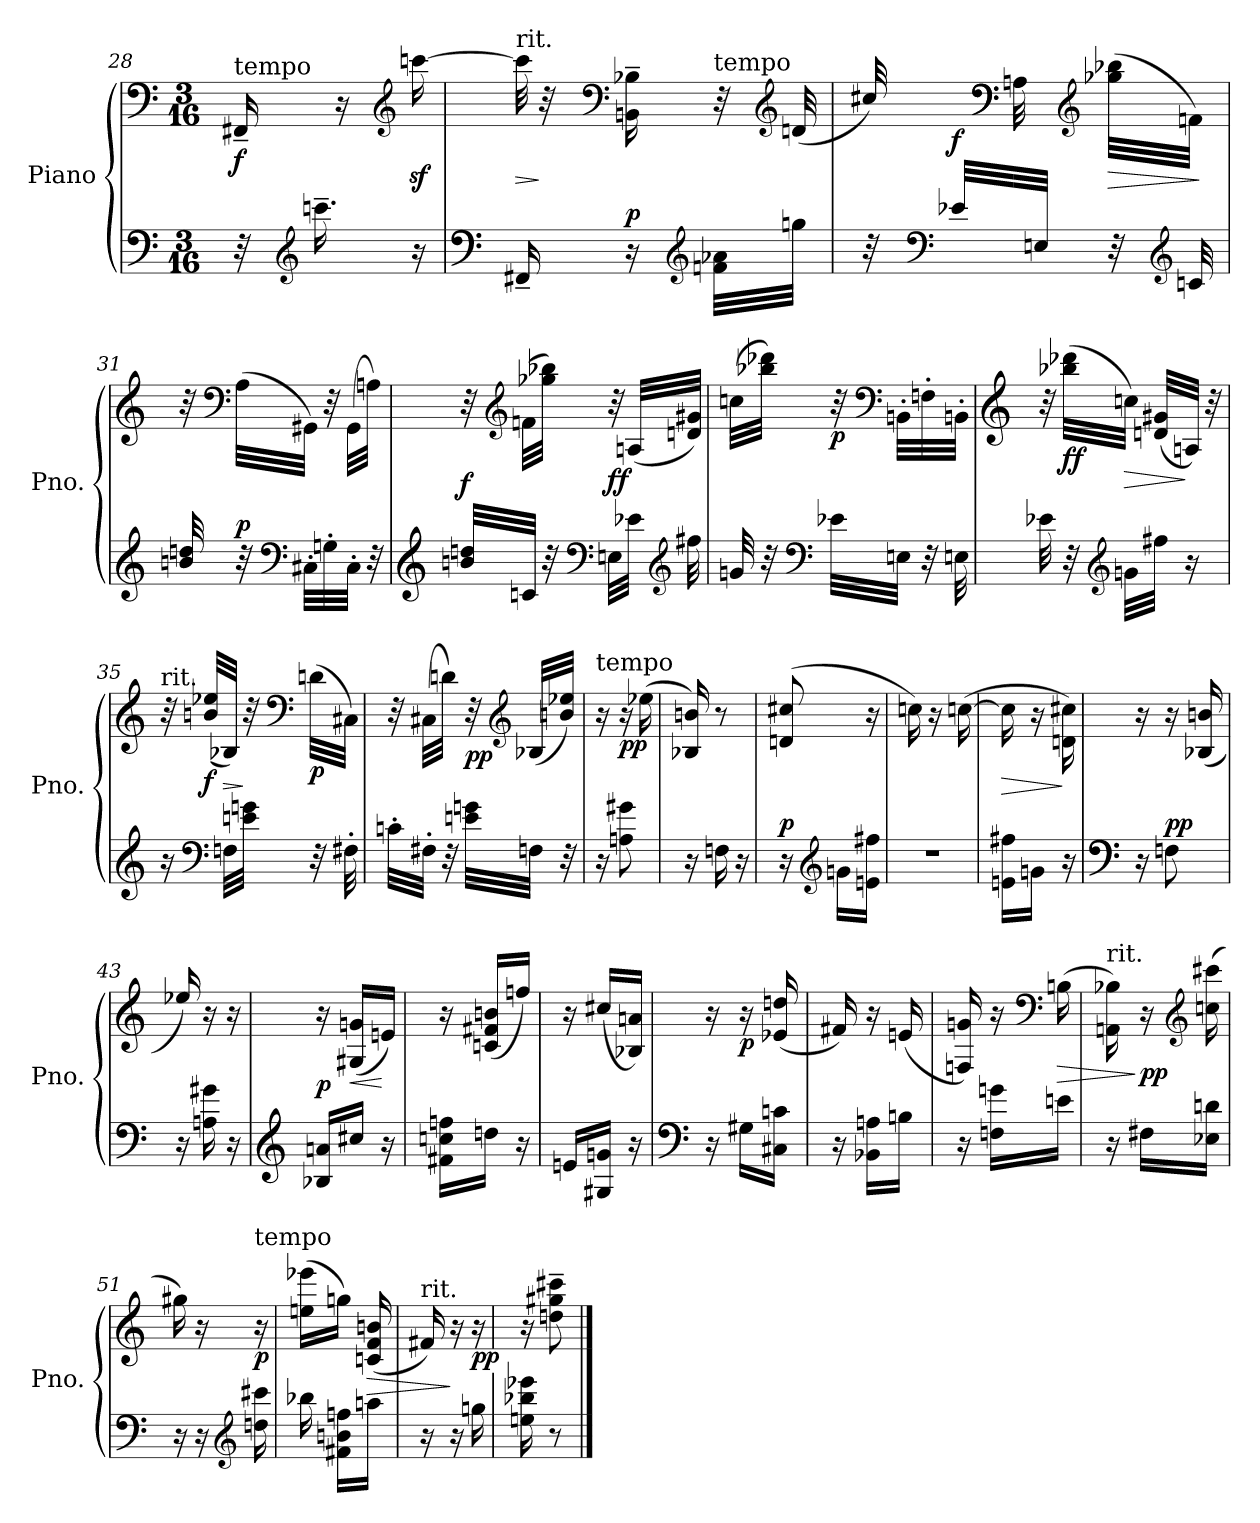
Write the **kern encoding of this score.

**kern	**kern	**dynam
*part1	*part1	*part1
*staff2	*staff1	*staff1/2
*I"Piano	*	*
*I'Pno.	*	*
!!LO:LB:g=z
*clefF4	*clefF4	*
*k[]	*k[]	*
*M3/16	*M3/16	*
=28	=28	=28
!	!LO:TX:a:t=tempo	!
!	!	!LO:DY:b
32r	16FF#X~/	f
*clefG2	*	*
16.cccn~\	.	.
.	16r	.
*	*clefG2	*
16r	[16cccnz<\	.
=29	=29	=29
*clefF4	*	*
!	!LO:TX:a:t=rit.	!
!	!	!LO:HP:b
16FF#X~/	32ccc\]	>
.	32r	]
*	*clefF4	*
!	!	!LO:DY:a=2
16r	16BBn\~ 16B-X\~	p
*clefG2	*	*
!	!LO:TX:a:t=tempo	!
32fn\ 32a-X\LLL	32r	.
*	*clefG2	*
32ggn\JJJ	(32dn/	.
=30	=30	=30
*	*^	*
32r	32cc#X/)	16ryy	.
*clefF4	*	*	*
!	!	!	!LO:DY:b
32e-X/LLL	32ryy	.	f
*	*clefF4	*	*
32ryy	32ryy	32An\	.
32En/JJJ	32ryy	16.ryy	.
*	*clefG2	*	*
!	!	!	!LO:HP:b
32r	(32gg-X\ 32bb-X\LLL	.	>
*clefG2	*	*	*
32cn/	32fn\JJJ)	.	.
*	*v	*v	*
.	.	]
!!LO:LB:g=z
=31	=31	=31
32bn/ 32ddn/	32r	.
*	*clefF4	*
!	!	!LO:DY:a=2
32r	(32A\LLL	p
*clefF4	*	*
32C#X'\LLL	32GG#X\JJJ)	.
32Gn'\	32r	.
32C#'\JJJ	(32GG#\LLL	.
32r	32An\JJJ)	.
=32	=32	=32
*clefG2	*	*
!	!	!LO:DY:a=2
32bn/ 32ddn/LLL	32r	f
*	*clefG2	*
32cn/JJJ	(32fn\LLL	.
32r	32gg-X\ 32bb-X\JJJ)	.
*clefF4	*	*
!	!	!LO:DY:a=2
32En\LLL	32r	ff
32e-X\JJJ	(32An/LLL	.
*clefG2	*	*
32ff#X\	32dn/ 32g#X/JJJ)	.
!!LO:LB:g=z
=33	=33	=33
32gn/	(32ccn\LLL	.
32r	32bb-X\ 32ddd-X\JJJ)	.
*clefF4	*	*
!	!	!LO:DY:b
32e-X\LLL	32r	p
*	*clefF4	*
32En\JJJ	32BBn'\LLL	.
32r	32Fn'\	.
32En\	32BBn'\JJJ	.
=34	=34	=34
*	*clefG2	*
32e-X\	32r	.
!	!	!LO:DY:b
32r	(32bb-X\ 32ddd-X\LLL	ff
*clefG2	*	*
!	!	!LO:HP:b
32gn\LLL	32ccn\JJJ)	>
32ff#X\JJJ	(32dn/ 32g#X/LLL	.
16r	32An/JJJ)	]
.	32r	.
=35	=35	=35
!	!LO:TX:a:t=rit.	!
16r	32r	.
!	!	!LO:DY:b
.	(32bn/ 32ee-X/LLL	f
*clefF4	*	*
!	!	!LO:HP:b
32Fn\LLL	32B-X/JJJ)	>
32en\ 32gn\JJJ	32r	]
*	*clefF4	*
!	!	!LO:DY:b
32r	(32dn\LLL	p
32F#X'\	32C#X\JJJ)	.
!!LO:LB:g=z
=36	=36	=36
32cn'\LLL	32r	.
32F#X'\JJJ	(32C#X\LLL	.
32r	32dn\JJJ)	.
!	!	!LO:DY:b
32en\ 32gn\LLL	32r	pp
*	*clefG2	*
32Fn\JJJ	(32B-X/LLL	.
32r	32bn/ 32ee-X/JJJ)	.
=37	=37	=37
!	!LO:TX:a:t=tempo	!
16r	16r	.
!	!	!LO:DY:b
8An\ 8g#X\	16r	pp
.	(16ee-X\	.
=38	=38	=38
16r	16B-X/ 16bn/)	.
16Fn\	8r	.
16r	.	.
=39	=39	=39
!	!	!LO:DY:a=2
16r	(8dn/ 8cc#X/	p
*clefG2	*	*
16gn\LL	.	.
16en\ 16ff#X\JJ	16r	.
=40	=40	=40
8.r	16ccn\)	.
.	16r	.
.	([16ccn\	.
=41	=41	=41
!	!	!LO:HP:b
16en\ 16ff#X\LL	16cc\]	>
16gn\JJ	16r	.
16r	16dn\ 16cc#X\)	]
!!LO:PB:g=z
=42	=42	=42
*clefF4	*	*
16r	16r	.
!	!	!LO:DY:a=2
8Fn\	16r	pp
.	(16B-X/ 16bn/	.
=43	=43	=43
16r	16ee-X/)	.
16An\ 16g#X\	16r	.
16r	16r	.
=44	=44	=44
*clefG2	*	*
!	!	!LO:DY:b
16B-X/ 16an/LL	16r	p
!	!	!LO:HP:b
16cc#X/JJ	(16G#X/ 16gn/LL	<
16r	16en/JJ)	[
=45	=45	=45
16f#X\ 16ccn\ 16ffn\LL	16r	.
16ddn\JJ	(16cn/ 16f#X/ 16bn/LL	.
16r	16ffn/JJ)	.
=46	=46	=46
16en/LL	16r	.
16G#X/ 16gn/JJ	(16cc#X/LL	.
16r	16B-X/ 16an/JJ)	.
=47	=47	=47
*clefF4	*	*
16r	16r	.
!	!	!LO:DY:b
16G#X\LL	16r	p
16C#X\ 16cn\JJ	(16e-X/ 16ddn/	.
=48	=48	=48
16r	16f#X/)	.
16BB-X\ 16An\LL	16r	.
16Bn\JJ	(16en/	.
!!LO:LB:g=z
=49	=49	=49
16r	16Fn/ 16gn/)	.
16Fn\ 16gn\LL	16r	.
*	*clefF4	*
!	!	!LO:HP:b
16en\JJ	(16Bn\	>
=50	=50	=50
!	!LO:TX:a:t=rit.	!
16r	16AAn\ 16B-X\)	.
!	!	!LO:DY:n=1:b
16F#X\LL	16r	] pp
*	*clefG2	*
16E-X\ 16dn\JJ	(16ccn\ 16ccc#X\	.
=51	=51	=51
16r	16gg#X\)	.
16r	16r	.
*clefG2	*	*
!	!LO:TX:a:t=tempo	!
!	!	!LO:DY:b
16ddn\ 16ccc#X\	16r	p
=52	=52	=52
16bb-X\	(16een\ 16eee-X\LL	.
16f#X\ 16bn\ 16ffn\LL	16ggn\JJ)	.
!	!	!LO:HP:b
16aan\JJ	(16cn/ 16f/ 16bn/	>
=53	=53	=53
!	!LO:TX:a:t=rit.	!
16r	16f#X/)	.
16r	16r	]
!	!	!LO:DY:b
16ggn\	16r	pp
=54	=54	=54
16een\ 16bb-X\ 16eee-X\	16r	.
8r	8ddn\~ 8gg#X\~ 8ccc#X\~	.
==	==	==
*-	*-	*-
